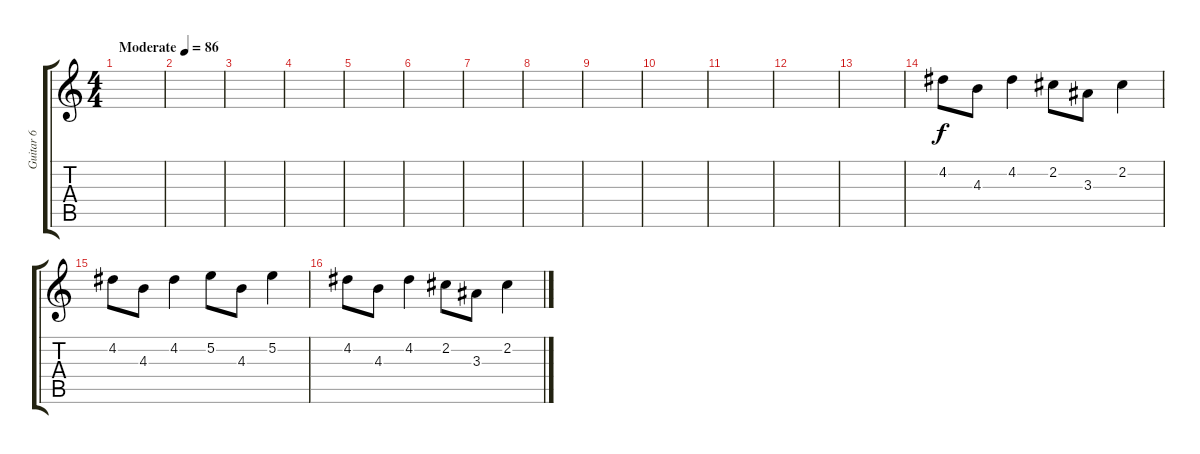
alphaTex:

\track ("Guitar 6" "Guitar 6") {instrument electricguitarclean}
\staff {score tabs}
\tuning (E4 B3 G3 D3 A2 E2) {hide}
\ts (4 4)
\tempo (86 "Moderate")
\clef g2
\ks c
|
|
|
|
|
|
|
|
|
|
|
|
|
4.2.8 4.3.8 4.2.4 2.2.8 3.3.8 2.2.4 |
4.2.8 4.3.8 4.2.4 5.2.8 4.3.8 5.2.4 |
4.2.8 4.3.8 4.2.4 2.2.8 3.3.8 2.2.4
